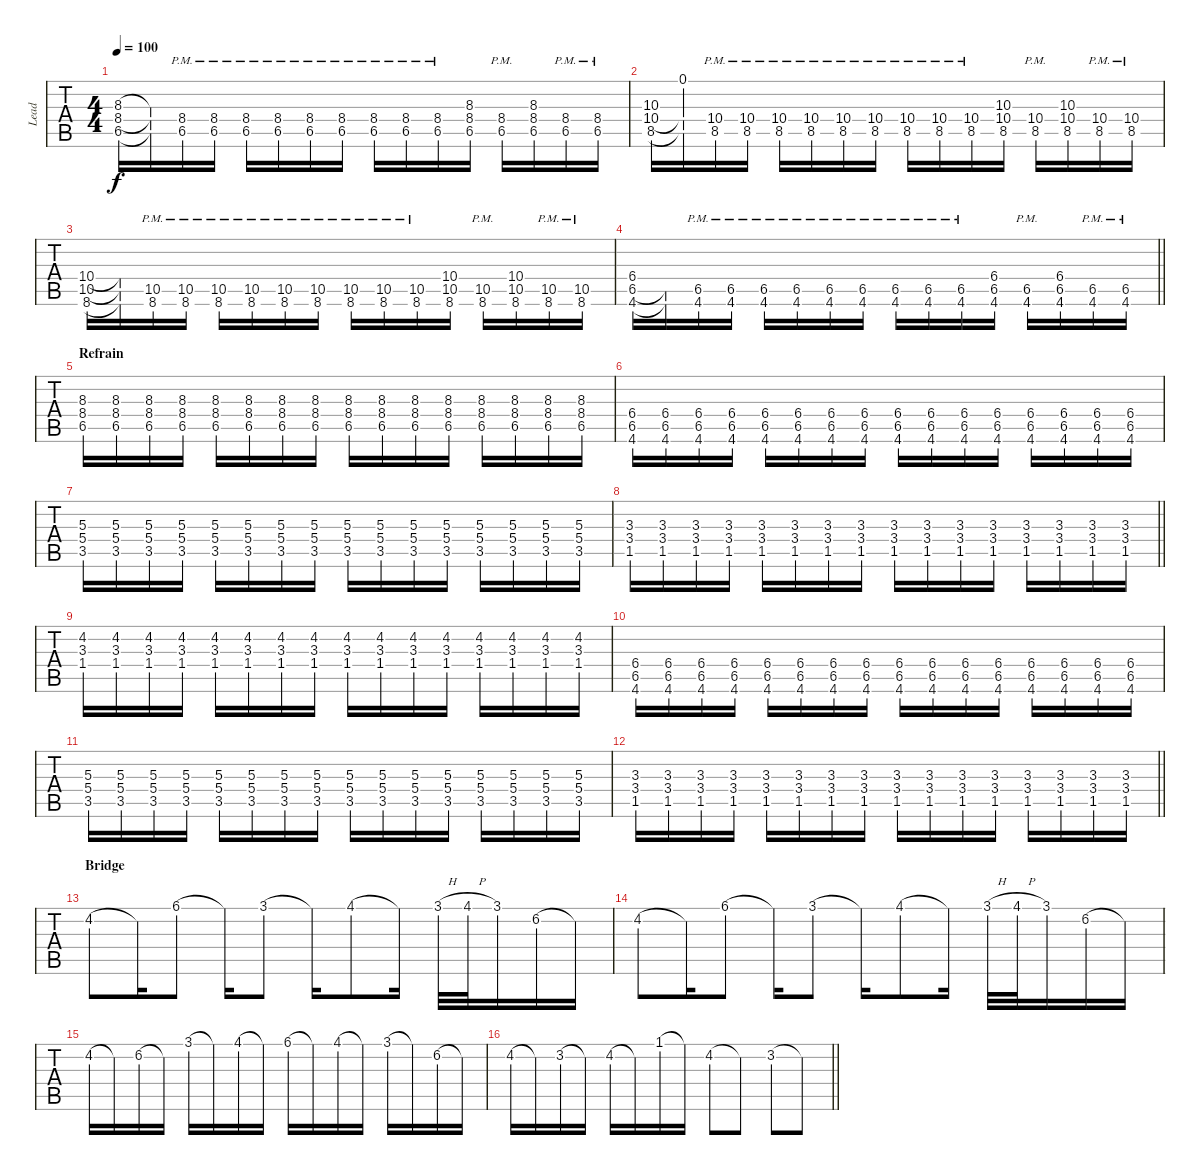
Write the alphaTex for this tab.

\track ("Lead" "Lead") {instrument distortionguitar}
\staff {tabs}
\tuning (E4 B3 G3 D3 A2 E2) {hide}
\ts (4 4)
\tempo 100
\clef g2
\ks c
(8.3 8.4 6.5).16{dy f} (8.3{t} 8.4{t} 6.5{t}).16 (8.4{pm} 6.5{pm}).16 (8.4{pm} 6.5{pm}).16 (8.4{pm} 6.5{pm}).16 (8.4{pm} 6.5{pm}).16 (8.4{pm} 6.5{pm}).16 (8.4{pm} 6.5{pm}).16 (8.4{pm} 6.5{pm}).16 (8.4{pm} 6.5{pm}).16 (8.4{pm} 6.5{pm}).16 (8.3 8.4 6.5).16 (8.4{pm} 6.5{pm}).16 (8.3 8.4 6.5).16 (8.4{pm} 6.5{pm}).16 (8.4{pm} 6.5{pm}).16 |
(10.3 10.4 8.5).16 (0.1 10.4{t} 8.5{t}).16 (10.4{pm} 8.5{pm}).16 (10.4{pm} 8.5{pm}).16 (10.4{pm} 8.5{pm}).16 (10.4{pm} 8.5{pm}).16 (10.4{pm} 8.5{pm}).16 (10.4{pm} 8.5{pm}).16 (10.4{pm} 8.5{pm}).16 (10.4{pm} 8.5{pm}).16 (10.4{pm} 8.5{pm}).16 (10.3 10.4 8.5).16 (10.4{pm} 8.5{pm}).16 (10.3 10.4 8.5).16 (10.4{pm} 8.5{pm}).16 (10.4{pm} 8.5{pm}).16 |
(10.4 10.5 8.6).16 (10.4{t} 10.5{t} 8.6{t}).16 (10.5 8.6{pm}).16 (10.5 8.6{pm}).16 (10.5 8.6{pm}).16 (10.5 8.6{pm}).16 (10.5 8.6{pm}).16 (10.5 8.6{pm}).16 (10.5 8.6{pm}).16 (10.5 8.6{pm}).16 (10.5 8.6{pm}).16 (10.4 10.5 8.6).16 (10.5 8.6{pm}).16 (10.4 10.5 8.6).16 (10.5 8.6{pm}).16 (10.5 8.6{pm}).16 |
\barLineRight lightlight
(6.4 6.5 4.6).16 (6.5{t} 4.6{t}).16 (6.5{pm} 4.6{pm}).16 (6.5{pm} 4.6{pm}).16 (6.5{pm} 4.6{pm}).16 (6.5{pm} 4.6{pm}).16 (6.5{pm} 4.6{pm}).16 (6.5{pm} 4.6{pm}).16 (6.5{pm} 4.6{pm}).16 (6.5{pm} 4.6{pm}).16 (6.5{pm} 4.6{pm}).16 (6.4 6.5 4.6).16 (6.5{pm} 4.6{pm}).16 (6.4 6.5 4.6).16 (6.5{pm} 4.6{pm}).16 (6.5{pm} 4.6{pm}).16 |
\section ("" "Refrain")
(8.3 8.4 6.5).16 (8.3 8.4 6.5).16 (8.3 8.4 6.5).16 (8.3 8.4 6.5).16 (8.3 8.4 6.5).16 (8.3 8.4 6.5).16 (8.3 8.4 6.5).16 (8.3 8.4 6.5).16 (8.3 8.4 6.5).16 (8.3 8.4 6.5).16 (8.3 8.4 6.5).16 (8.3 8.4 6.5).16 (8.3 8.4 6.5).16 (8.3 8.4 6.5).16 (8.3 8.4 6.5).16 (8.3 8.4 6.5).16 |
(6.4 6.5 4.6).16 (6.4 6.5 4.6).16 (6.4 6.5 4.6).16 (6.4 6.5 4.6).16 (6.4 6.5 4.6).16 (6.4 6.5 4.6).16 (6.4 6.5 4.6).16 (6.4 6.5 4.6).16 (6.4 6.5 4.6).16 (6.4 6.5 4.6).16 (6.4 6.5 4.6).16 (6.4 6.5 4.6).16 (6.4 6.5 4.6).16 (6.4 6.5 4.6).16 (6.4 6.5 4.6).16 (6.4 6.5 4.6).16 |
(5.3 5.4 3.5).16 (5.3 5.4 3.5).16 (5.3 5.4 3.5).16 (5.3 5.4 3.5).16 (5.3 5.4 3.5).16 (5.3 5.4 3.5).16 (5.3 5.4 3.5).16 (5.3 5.4 3.5).16 (5.3 5.4 3.5).16 (5.3 5.4 3.5).16 (5.3 5.4 3.5).16 (5.3 5.4 3.5).16 (5.3 5.4 3.5).16 (5.3 5.4 3.5).16 (5.3 5.4 3.5).16 (5.3 5.4 3.5).16 |
\barLineRight lightlight
(3.3 3.4 1.5).16 (3.3 3.4 1.5).16 (3.3 3.4 1.5).16 (3.3 3.4 1.5).16 (3.3 3.4 1.5).16 (3.3 3.4 1.5).16 (3.3 3.4 1.5).16 (3.3 3.4 1.5).16 (3.3 3.4 1.5).16 (3.3 3.4 1.5).16 (3.3 3.4 1.5).16 (3.3 3.4 1.5).16 (3.3 3.4 1.5).16 (3.3 3.4 1.5).16 (3.3 3.4 1.5).16 (3.3 3.4 1.5).16 |
(4.2 3.3 1.4).16 (4.2 3.3 1.4).16 (4.2 3.3 1.4).16 (4.2 3.3 1.4).16 (4.2 3.3 1.4).16 (4.2 3.3 1.4).16 (4.2 3.3 1.4).16 (4.2 3.3 1.4).16 (4.2 3.3 1.4).16 (4.2 3.3 1.4).16 (4.2 3.3 1.4).16 (4.2 3.3 1.4).16 (4.2 3.3 1.4).16 (4.2 3.3 1.4).16 (4.2 3.3 1.4).16 (4.2 3.3 1.4).16 |
(6.4 6.5 4.6).16 (6.4 6.5 4.6).16 (6.4 6.5 4.6).16 (6.4 6.5 4.6).16 (6.4 6.5 4.6).16 (6.4 6.5 4.6).16 (6.4 6.5 4.6).16 (6.4 6.5 4.6).16 (6.4 6.5 4.6).16 (6.4 6.5 4.6).16 (6.4 6.5 4.6).16 (6.4 6.5 4.6).16 (6.4 6.5 4.6).16 (6.4 6.5 4.6).16 (6.4 6.5 4.6).16 (6.4 6.5 4.6).16 |
(5.3 5.4 3.5).16 (5.3 5.4 3.5).16 (5.3 5.4 3.5).16 (5.3 5.4 3.5).16 (5.3 5.4 3.5).16 (5.3 5.4 3.5).16 (5.3 5.4 3.5).16 (5.3 5.4 3.5).16 (5.3 5.4 3.5).16 (5.3 5.4 3.5).16 (5.3 5.4 3.5).16 (5.3 5.4 3.5).16 (5.3 5.4 3.5).16 (5.3 5.4 3.5).16 (5.3 5.4 3.5).16 (5.3 5.4 3.5).16 |
\barLineRight lightlight
(3.3 3.4 1.5).16 (3.3 3.4 1.5).16 (3.3 3.4 1.5).16 (3.3 3.4 1.5).16 (3.3 3.4 1.5).16 (3.3 3.4 1.5).16 (3.3 3.4 1.5).16 (3.3 3.4 1.5).16 (3.3 3.4 1.5).16 (3.3 3.4 1.5).16 (3.3 3.4 1.5).16 (3.3 3.4 1.5).16 (3.3 3.4 1.5).16 (3.3 3.4 1.5).16 (3.3 3.4 1.5).16 (3.3 3.4 1.5).16 |
\section ("" "Bridge")
4.2.8 4.2{t}.16 6.1.8 6.1{t}.16 3.1.8 3.1{t}.16 4.1.8 4.1{t}.16 3.1{h}.32 4.1{h}.32 3.1.16 6.2.16 6.2{t}.16 |
4.2.8 4.2{t}.16 6.1.8 6.1{t}.16 3.1.8 3.1{t}.16 4.1.8 4.1{t}.16 3.1{h}.32 4.1{h}.32 3.1.16 6.2.16 6.2{t}.16 |
4.2.16 4.2{t}.16 6.2.16 6.2{t}.16 3.1.16 3.1{t}.16 4.1.16 4.1{t}.16 6.1.16 6.1{t}.16 4.1.16 4.1{t}.16 3.1.16 3.1{t}.16 6.2.16 6.2{t}.16 |
\barLineRight lightlight
4.2.16 4.2{t}.16 3.2.16 3.2{t}.16 4.2.16 4.2{t}.16 1.1.16 1.1{t}.16 4.2.8 4.2{t}.8 3.2.8 3.2{t}.8
